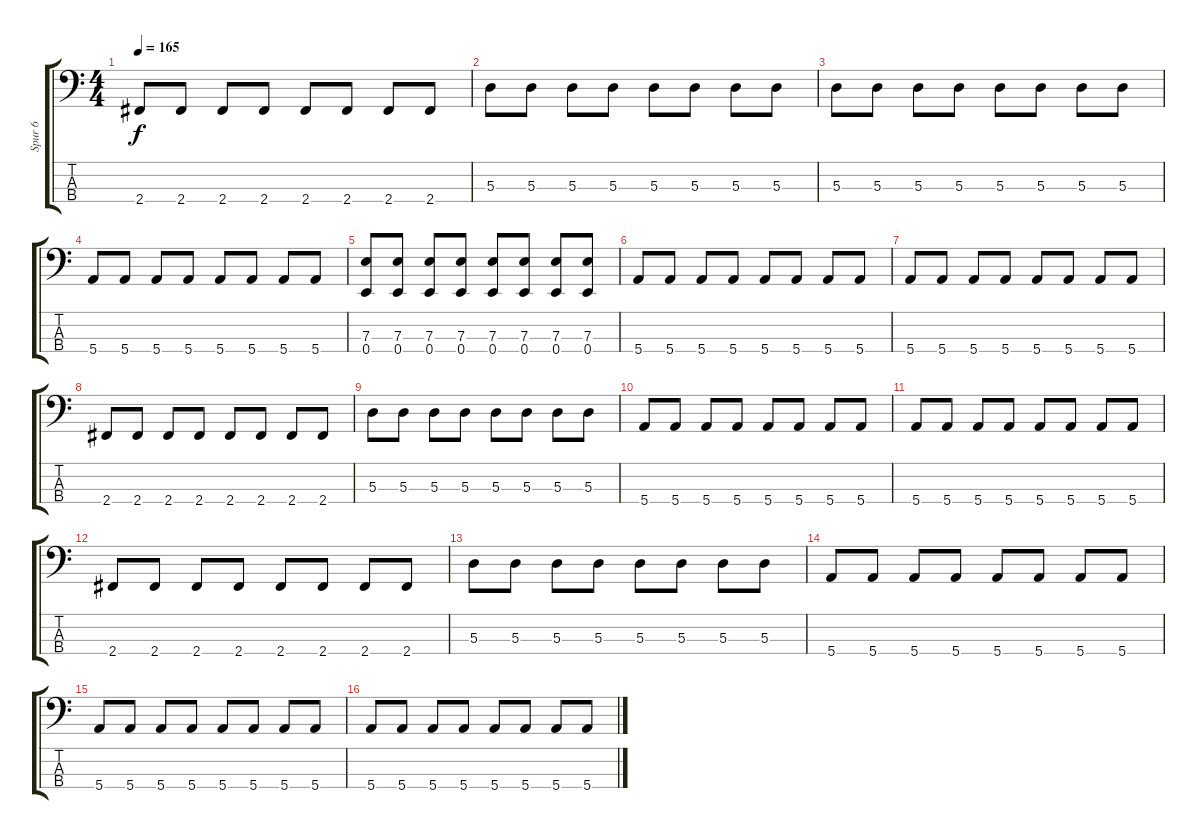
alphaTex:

\track ("Spur 6" "Spur 6") {instrument electricbassfinger}
\staff {score tabs}
\tuning (G2 D2 A1 E1) {hide}
\ts (4 4)
\tempo 165
\clef f4
\ks c
2.4.8{dy f} 2.4.8 2.4.8 2.4.8 2.4.8 2.4.8 2.4.8 2.4.8 |
5.3.8 5.3.8 5.3.8 5.3.8 5.3.8 5.3.8 5.3.8 5.3.8 |
5.3.8 5.3.8 5.3.8 5.3.8 5.3.8 5.3.8 5.3.8 5.3.8 |
5.4.8 5.4.8 5.4.8 5.4.8 5.4.8 5.4.8 5.4.8 5.4.8 |
(7.3 0.4).8 (7.3 0.4).8 (7.3 0.4).8 (7.3 0.4).8 (7.3 0.4).8 (7.3 0.4).8 (7.3 0.4).8 (7.3 0.4).8 |
5.4.8 5.4.8 5.4.8 5.4.8 5.4.8 5.4.8 5.4.8 5.4.8 |
5.4.8 5.4.8 5.4.8 5.4.8 5.4.8 5.4.8 5.4.8 5.4.8 |
2.4.8 2.4.8 2.4.8 2.4.8 2.4.8 2.4.8 2.4.8 2.4.8 |
5.3.8 5.3.8 5.3.8 5.3.8 5.3.8 5.3.8 5.3.8 5.3.8 |
5.4.8 5.4.8 5.4.8 5.4.8 5.4.8 5.4.8 5.4.8 5.4.8 |
5.4.8 5.4.8 5.4.8 5.4.8 5.4.8 5.4.8 5.4.8 5.4.8 |
2.4.8 2.4.8 2.4.8 2.4.8 2.4.8 2.4.8 2.4.8 2.4.8 |
5.3.8 5.3.8 5.3.8 5.3.8 5.3.8 5.3.8 5.3.8 5.3.8 |
5.4.8 5.4.8 5.4.8 5.4.8 5.4.8 5.4.8 5.4.8 5.4.8 |
5.4.8 5.4.8 5.4.8 5.4.8 5.4.8 5.4.8 5.4.8 5.4.8 |
5.4.8 5.4.8 5.4.8 5.4.8 5.4.8 5.4.8 5.4.8 5.4.8
